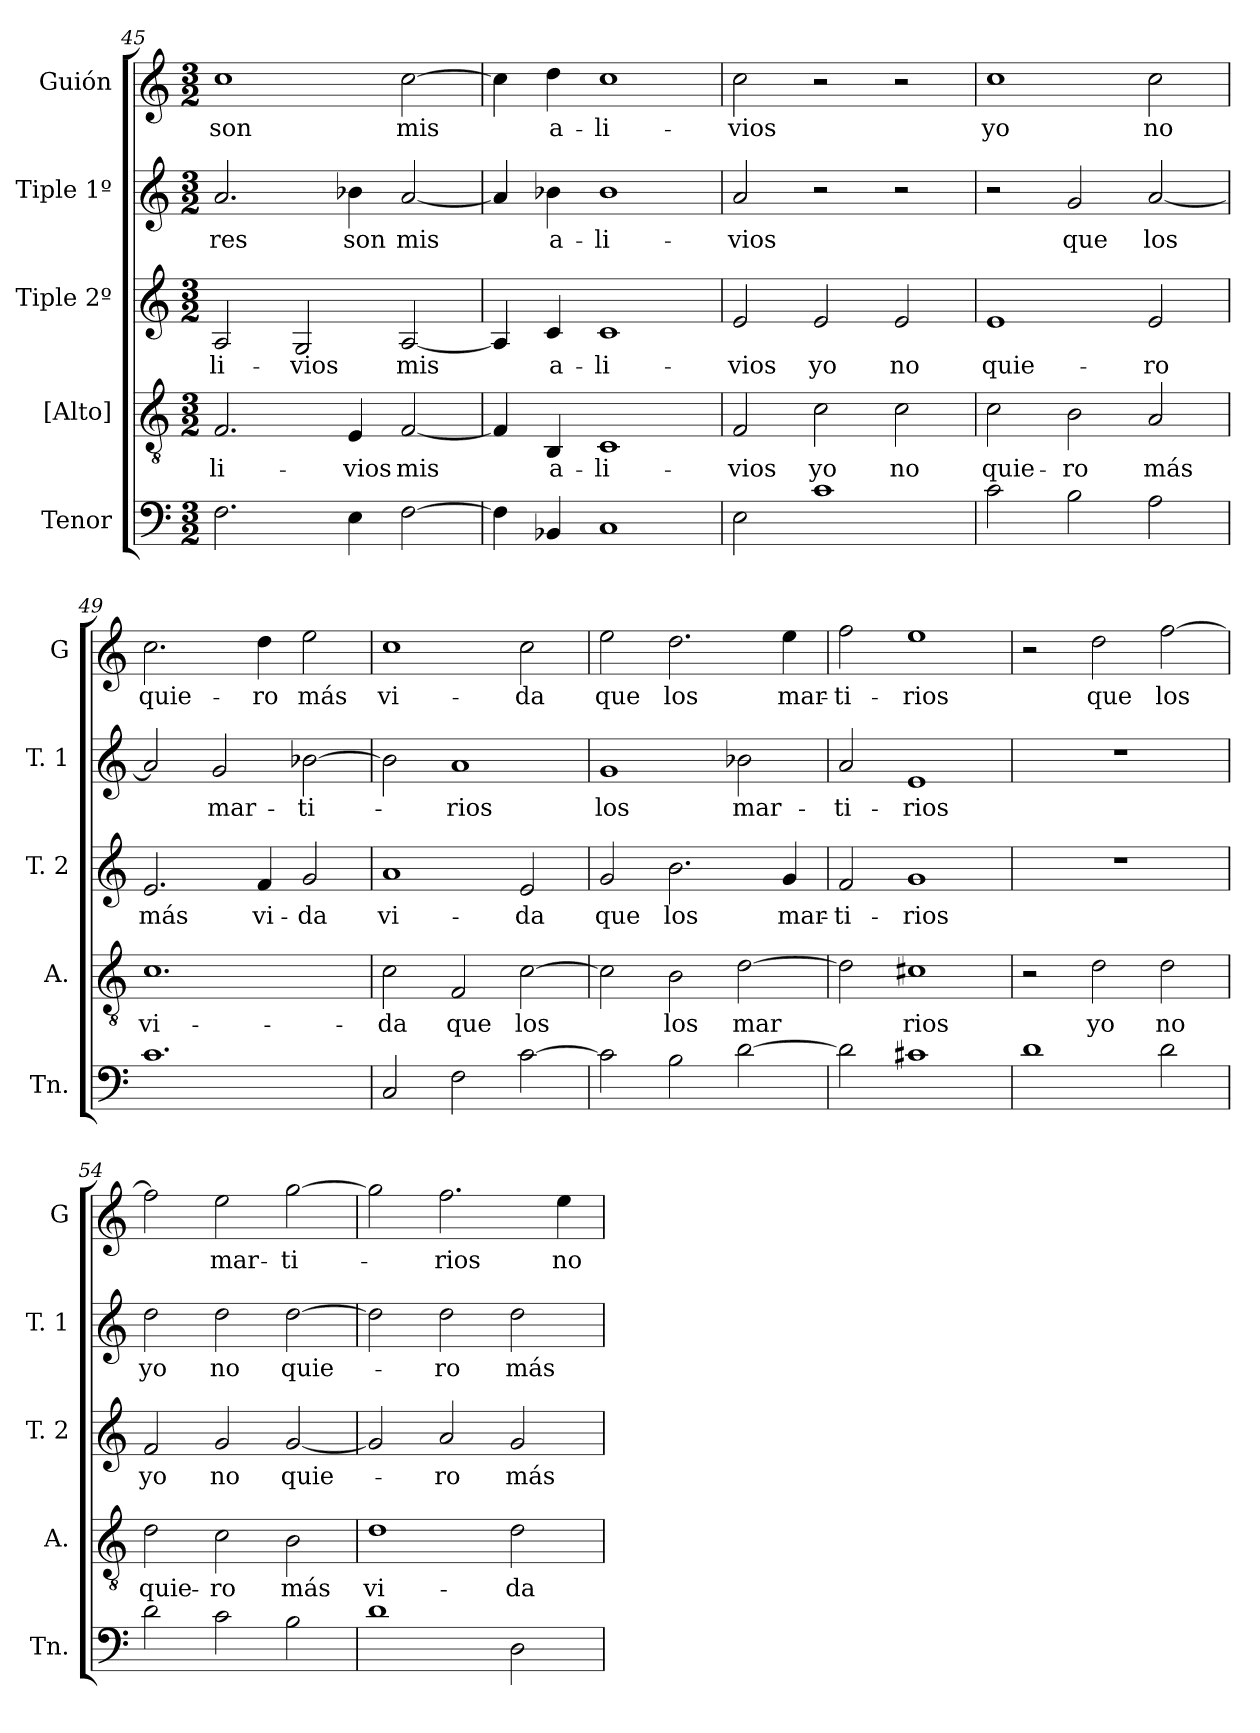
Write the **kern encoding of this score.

**kern	**kern	**text	**kern	**text	**kern	**text	**kern	**text
*part5	*part4	*part4	*part3	*part3	*part2	*part2	*part1	*part1
*staff5	*staff4	*staff4	*staff3	*staff3	*staff2	*staff2	*staff1	*staff1
*I"Tenor	*I"[Alto]	*	*I"Tiple 2º	*	*I"Tiple 1º	*	*I"Guión	*
*I'Tn.	*I'A.	*	*I'T. 2	*	*I'T. 1	*	*I'G	*
*clefF4	*clefGv2	*	*clefG2	*	*clefG2	*	*clefG2	*
*M3/2	*M3/2	*	*M3/2	*	*M3/2	*	*M3/2	*
=45	=45	=45	=45	=45	=45	=45	=45	=45
2.F	2.F	-li-	2A	-li-	2.a	-res	1cc	son
.	.	.	2G	-vios	.	.	.	.
4E	4E	-vios	.	.	4b-X	son	.	.
[2F	[2F	mis	[2A	mis	[2a	mis	[2cc	mis
=46	=46	=46	=46	=46	=46	=46	=46	=46
4F]	4F]	.	4A]	.	4a]	.	4cc]	.
4BB-X	4BB	a-	4c	a-	4b-X	a-	4dd	a-
1C	1C	-li-	1c	-li-	1b-	-li-	1cc	-li-
=47	=47	=47	=47	=47	=47	=47	=47	=47
2E	2F	-vios	2e	-vios	2a	-vios	2cc	-vios
1c	2c	yo	2e	yo	2r	.	2r	.
.	2c	no	2e	no	2r	.	2r	.
!!LO:PB:g=z
=48	=48	=48	=48	=48	=48	=48	=48	=48
2c	2c	quie-	1e	quie-	2r	.	1cc	yo
2B	2B	-ro	.	.	2g	que	.	.
2A	2A	más	2e	-ro	[2a	los	2cc	no
=49	=49	=49	=49	=49	=49	=49	=49	=49
1.c	1.c	vi-	2.e	más	2a]	.	2.cc	quie-
.	.	.	.	.	2g	mar-	.	.
.	.	.	4f	vi-	.	.	4dd	-ro
.	.	.	2g	-da	[2b-X	-ti-	2ee	más
=50	=50	=50	=50	=50	=50	=50	=50	=50
2C	2c	-da	1a	vi-	2b-]	.	1cc	vi-
2F	2F	que	.	.	1a	-rios	.	.
[2c	[2c	los	2e	-da	.	.	2cc	-da
=51	=51	=51	=51	=51	=51	=51	=51	=51
2c]	2c]	.	2g	que	1g	los	2ee	que
2B	2B	los	2.b	los	.	.	2.dd	los
[2d	[2d	mar	.	.	2b-X	mar-	.	.
.	.	.	4g	mar-	.	.	4ee	mar-
=52	=52	=52	=52	=52	=52	=52	=52	=52
2d]	2d]	.	2f	-ti-	2a	-ti-	2ff	-ti-
1c#X	1c#X	-rios	1g	-rios	1e	-rios	1ee	-rios
=53	=53	=53	=53	=53	=53	=53	=53	=53
1d	2r	.	1.r	.	1.r	.	2r	.
.	2d	yo	.	.	.	.	2dd	que
2d	2d	no	.	.	.	.	[2ff	los
=54	=54	=54	=54	=54	=54	=54	=54	=54
2d	2d	quie-	2f	yo	2dd	yo	2ff]	.
2c	2c	-ro	2g	no	2dd	no	2ee	mar-
2B	2B	más	[2g	quie-	[2dd	quie-	[2gg	-ti-
!!LO:LB:g=z
=55	=55	=55	=55	=55	=55	=55	=55	=55
1d	1d	vi-	2g]	.	2dd]	.	2gg]	.
.	.	.	2a	-ro	2dd	-ro	2.ff	-rios
2D	2d	-da	2g	más	2dd	más	.	.
.	.	.	.	.	.	.	4ee	no
=	=	=	=	=	=	=	=	=
*-	*-	*-	*-	*-	*-	*-	*-	*-
